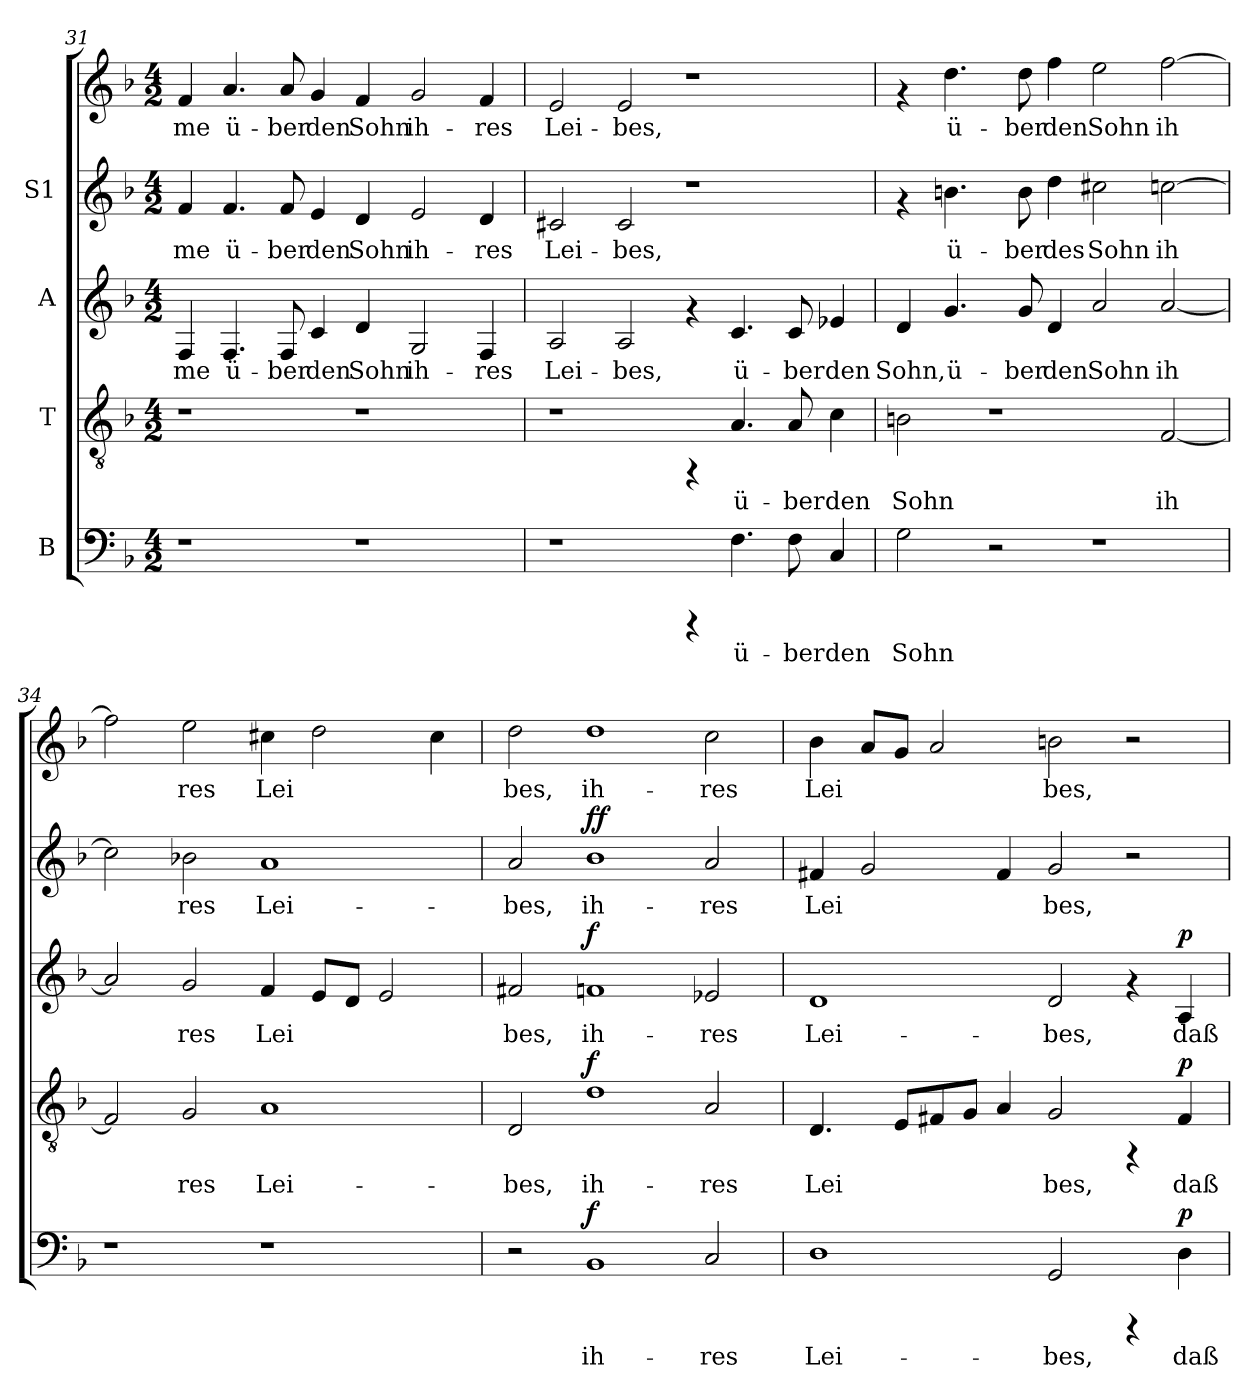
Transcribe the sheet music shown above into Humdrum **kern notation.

**kern	**text	**dynam	**kern	**text	**dynam	**kern	**text	**dynam	**kern	**text	**kern	**text	**dynam
*part4	*part4	*part4	*part3	*part3	*part3	*part2	*part2	*part2	*part1	*part1	*part1	*part1	*part1
*staff5	*staff5	*staff5	*staff4	*staff4	*staff4	*staff3	*staff3	*staff3	*staff2	*staff2	*staff1	*staff1	*staff1/2
*I"B	*	*	*I"T	*	*	*I"A	*	*	*I"S1	*	*	*	*
*clefF4	*	*	*clefGv2	*	*	*clefG2	*	*	*clefG2	*	*clefG2	*	*
*k[b-]	*	*	*k[b-]	*	*	*k[b-]	*	*	*k[b-]	*	*k[b-]	*	*
*F:	*	*	*F:	*	*	*F:	*	*	*F:	*	*F:	*	*
*M4/2	*	*	*M4/2	*	*	*M4/2	*	*	*M4/2	*	*M4/2	*	*
=31	=31	=31	=31	=31	=31	=31	=31	=31	=31	=31	=31	=31	=31
!	!	!	!	!	!	!	!LO:LY:b:cj	!	!	!LO:LY:b:cj	!	!LO:LY:b:cj	!
1r	.	.	1r	.	.	4F/	-me	.	4f/	me	4f/	-me	.
!	!	!	!	!	!	!	!LO:LY:b:cj	!	!	!LO:LY:b:cj	!	!LO:LY:b:cj	!
.	.	.	.	.	.	4.F/	ü-	.	4.f/	ü-	4.a/	ü-	.
!	!	!	!	!	!	!	!LO:LY:b:cj	!	!	!LO:LY:b:cj	!	!LO:LY:b:cj	!
.	.	.	.	.	.	8F/	-ber	.	8f/	-ber	8a/	-ber	.
!	!	!	!	!	!	!	!LO:LY:b:cj	!	!	!LO:LY:b:cj	!	!LO:LY:b:cj	!
.	.	.	.	.	.	4c/	den	.	4e/	den	4g/	den	.
!	!	!	!	!	!	!	!LO:LY:b:cj	!	!	!LO:LY:b:cj	!	!LO:LY:b:cj	!
1r	.	.	1r	.	.	4d/	Sohn	.	4d/	Sohn	4f/	Sohn	.
!	!	!	!	!	!	!	!LO:LY:b:cj	!	!	!LO:LY:b:cj	!	!LO:LY:b:cj	!
.	.	.	.	.	.	2G/	ih-	.	2e/	ih-	2g/	ih-	.
!	!	!	!	!	!	!	!LO:LY:b:cj	!	!	!LO:LY:b:cj	!	!LO:LY:b:cj	!
.	.	.	.	.	.	4F/	-res	.	4d/	-res	4f/	-res	.
!!LO:LB:g=z
=32	=32	=32	=32	=32	=32	=32	=32	=32	=32	=32	=32	=32	=32
!	!	!	!	!	!	!	!LO:LY:b:cj	!	!	!LO:LY:b:cj	!	!LO:LY:b:cj	!
1r	.	.	1r	.	.	2A/	Lei-	.	2c#X/	Lei-	2e/	Lei-	.
!	!	!	!	!	!	!	!LO:LY:b:cj	!	!	!LO:LY:b:cj	!	!LO:LY:b:cj	!
.	.	.	.	.	.	2A/	-bes,	.	2c#/	-bes,	2e/	-bes,	.
4rCCC	.	.	4rFF	.	.	4rf	.	.	1r	.	1r	.	.
!	!LO:LY:b:cj	!	!	!LO:LY:b:cj	!	!	!LO:LY:b:cj	!	!	!	!	!	!
4.F\	ü-	.	4.A/	ü-	.	4.c/	ü-	.	.	.	.	.	.
!	!LO:LY:b:cj	!	!	!LO:LY:b:cj	!	!	!LO:LY:b:cj	!	!	!	!	!	!
8F\	-ber	.	8A/	-ber	.	8c/	-ber	.	.	.	.	.	.
!	!LO:LY:b:cj	!	!	!LO:LY:b:cj	!	!	!LO:LY:b:cj	!	!	!	!	!	!
4C/	den	.	4c\	den	.	4e-X/	den	.	.	.	.	.	.
=33	=33	=33	=33	=33	=33	=33	=33	=33	=33	=33	=33	=33	=33
!	!LO:LY:b:cj	!	!	!LO:LY:b:cj	!	!	!LO:LY:b:cj	!	!	!	!	!	!
2G\	Sohn	.	2Bn\	Sohn	.	4d/	Sohn,	.	4rf	.	4rf	.	.
!	!	!	!	!	!	!	!LO:LY:b:cj	!	!	!LO:LY:b:cj	!	!LO:LY:b:cj	!
.	.	.	.	.	.	4.g/	ü-	.	4.bn\	-ü-	4.dd\	ü-	.
2r	.	.	1r	.	.	.	.	.	.	.	.	.	.
!	!	!	!	!	!	!	!LO:LY:b:cj	!	!	!LO:LY:b:cj	!	!LO:LY:b:cj	!
.	.	.	.	.	.	8g/	-ber	.	8b\	-ber	8dd\	-ber	.
!	!	!	!	!	!	!	!LO:LY:b:cj	!	!	!LO:LY:b:cj	!	!LO:LY:b:cj	!
.	.	.	.	.	.	4d/	den	.	4dd\	des	4ff\	den	.
!	!	!	!	!	!	!	!LO:LY:b:cj	!	!	!LO:LY:b:cj	!	!LO:LY:b:cj	!
1r	.	.	.	.	.	2a/	Sohn	.	2cc#X\	Sohn	2ee\	Sohn	.
!	!	!	!	!LO:LY:b:cj	!	!	!LO:LY:b:cj	!	!	!LO:LY:b:cj	!	!LO:LY:b:cj	!
.	.	.	[<2F/	ih-	.	[<2a/	ih-	.	[>2ccn\	ih-	[>2ff\	ih-	.
=34	=34	=34	=34	=34	=34	=34	=34	=34	=34	=34	=34	=34	=34
!	!	!	!	!LO:LY:b:cj	!	!	!LO:LY:b:cj	!	!	!LO:LY:b:cj	!	!LO:LY:b:cj	!
1r	.	.	2F/]	-	.	2a/]	-	.	2cc\]	-	2ff\]	-	.
!	!	!	!	!LO:LY:b:cj	!	!	!LO:LY:b:cj	!	!	!LO:LY:b:cj	!	!LO:LY:b:cj	!
.	.	.	2G/	res	.	2g/	res	.	2b-X\	res	2ee\	res	.
!	!	!	!	!LO:LY:b:cj	!	!	!LO:LY:b:cj	!	!	!LO:LY:b:cj	!	!LO:LY:b:cj	!
1r	.	.	1A	Lei-	.	4f/	Lei	.	1a	Lei-	4cc#X\	Lei	.
!	!	!	!	!	!	!	!LO:LY:b:cj	!	!	!	!	!LO:LY:b:cj	!
.	.	.	.	.	.	8e/L	-	.	.	.	2dd\	-	.
!	!	!	!	!	!	!	!LO:LY:b:cj	!	!	!	!	!	!
.	.	.	.	.	.	8d/J	--	.	.	.	.	.	.
!	!	!	!	!	!	!	!LO:LY:b:cj	!	!	!	!	!	!
.	.	.	.	.	.	2e/	--	.	.	.	.	.	.
!	!	!	!	!	!	!	!	!	!	!	!	!LO:LY:b:cj	!
.	.	.	.	.	.	.	.	.	.	.	4cc#\	--	.
!!LO:LB:g=z
=35	=35	=35	=35	=35	=35	=35	=35	=35	=35	=35	=35	=35	=35
!	!	!	!	!LO:LY:b:cj	!	!	!LO:LY:b:cj	!	!	!LO:LY:b:cj	!	!LO:LY:b:cj	!
2r	.	.	2D/	-bes,	.	2f#X/	-bes,	.	2a/	bes,	2dd\	-bes,	.
!	!LO:LY:b:cj	!LO:DY:a	!	!LO:LY:b:cj	!LO:DY:a	!	!LO:LY:b:cj	!LO:DY:a	!	!LO:LY:b:cj	!	!LO:LY:b:cj	!LO:DY:a=2
!	!	!	!	!	!	!	!	!	!	!	!	!	!LO:DY:n=1:a
1BB-	ih-	f	1d	ih-	f	1fn	ih-	f	1b-	ih-	1dd	ih-	f f
!	!LO:LY:b:cj	!	!	!LO:LY:b:cj	!	!	!LO:LY:b:cj	!	!	!LO:LY:b:cj	!	!LO:LY:b:cj	!
2C/	-res	.	2A/	-res	.	2e-X/	-res	.	2a/	-res	2cc\	-res	.
=36	=36	=36	=36	=36	=36	=36	=36	=36	=36	=36	=36	=36	=36
!	!LO:LY:b:cj	!	!	!LO:LY:b:cj	!	!	!LO:LY:b:cj	!	!	!LO:LY:b:cj	!	!LO:LY:b:cj	!
1D	Lei-	.	4.D/	Lei	.	1d	Lei-	.	4f#X/	Lei	4b-\	Lei	.
!	!	!	!	!	!	!	!	!	!	!LO:LY:b:cj	!	!LO:LY:b:cj	!
.	.	.	.	.	.	.	.	.	2g/	-	8a/L	-	.
!	!	!	!	!LO:LY:b:cj	!	!	!	!	!	!	!	!LO:LY:b:cj	!
.	.	.	8E/L	-	.	.	.	.	.	.	8g/J	--	.
!	!	!	!	!LO:LY:b:cj	!	!	!	!	!	!	!	!LO:LY:b:cj	!
.	.	.	8F#X/	--	.	.	.	.	.	.	2a/	--	.
!	!	!	!	!LO:LY:b:cj	!	!	!	!	!	!	!	!	!
.	.	.	8G/J	--	.	.	.	.	.	.	.	.	.
!	!	!	!	!LO:LY:b:cj	!	!	!	!	!	!LO:LY:b:cj	!	!	!
.	.	.	4A/	--	.	.	.	.	4f#/	--	.	.	.
!	!LO:LY:b:cj	!	!	!LO:LY:b:cj	!	!	!LO:LY:b:cj	!	!	!LO:LY:b:cj	!	!LO:LY:b:cj	!
2GG/	-bes,	.	2G/	-bes,	.	2d/	-bes,	.	2g/	-bes,	2bn\	-bes,	.
4rCCC	.	.	4rFF	.	.	4rf	.	.	2r	.	2r	.	.
!	!LO:LY:b:cj	!LO:DY:a	!	!LO:LY:b:cj	!LO:DY:a	!	!LO:LY:b:cj	!LO:DY:a	!	!	!	!	!
4D\	daß	p	4F#/	daß	p	4A/	daß	p	.	.	.	.	.
=	=	=	=	=	=	=	=	=	=	=	=	=	=
*-	*-	*-	*-	*-	*-	*-	*-	*-	*-	*-	*-	*-	*-
